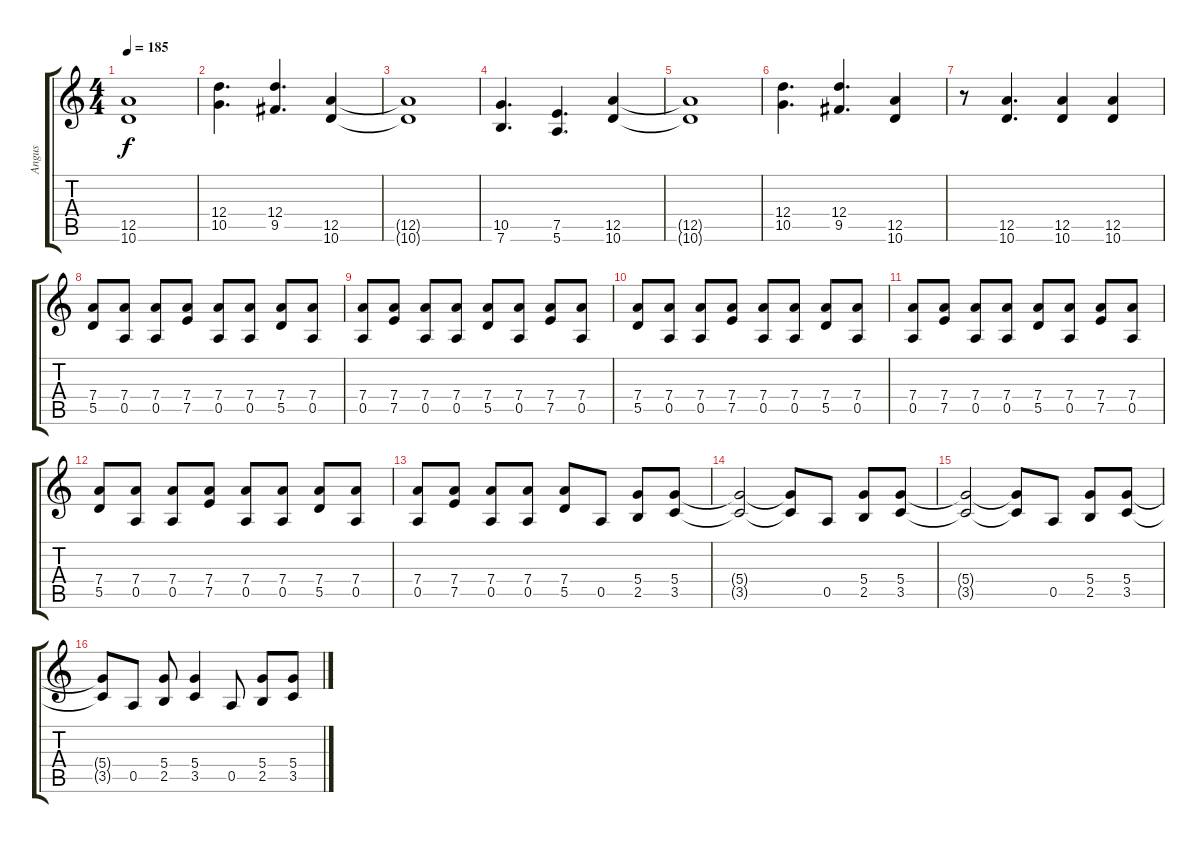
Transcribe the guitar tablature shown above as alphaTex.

\track ("Angus" "Angus") {instrument distortionguitar}
\staff {score tabs}
\tuning (E4 B3 G3 D3 A2 E2) {hide}
\ts (4 4)
\tempo 185
\clef g2
\ks c
(12.5{t} 10.6{t}).1{dy f} |
(12.4 10.5).4{d} (12.4 9.5).4{d} (12.5 10.6).4 |
(12.5{t} 10.6{t}).1 |
(10.5 7.6).4{d} (7.5 5.6).4{d} (12.5 10.6).4 |
(12.5{t} 10.6{t}).1 |
(12.4 10.5).4{d} (12.4 9.5).4{d} (12.5 10.6).4 |
r.8 (12.5 10.6).4{d} (12.5 10.6).4 (12.5 10.6).4 |
(7.4 5.5).8 (7.4 0.5).8 (7.4 0.5).8 (7.4 7.5).8 (7.4 0.5).8 (7.4 0.5).8 (7.4 5.5).8 (7.4 0.5).8 |
(7.4 0.5).8 (7.4 7.5).8 (7.4 0.5).8 (7.4 0.5).8 (7.4 5.5).8 (7.4 0.5).8 (7.4 7.5).8 (7.4 0.5).8 |
(7.4 5.5).8 (7.4 0.5).8 (7.4 0.5).8 (7.4 7.5).8 (7.4 0.5).8 (7.4 0.5).8 (7.4 5.5).8 (7.4 0.5).8 |
(7.4 0.5).8 (7.4 7.5).8 (7.4 0.5).8 (7.4 0.5).8 (7.4 5.5).8 (7.4 0.5).8 (7.4 7.5).8 (7.4 0.5).8 |
(7.4 5.5).8 (7.4 0.5).8 (7.4 0.5).8 (7.4 7.5).8 (7.4 0.5).8 (7.4 0.5).8 (7.4 5.5).8 (7.4 0.5).8 |
(7.4 0.5).8 (7.4 7.5).8 (7.4 0.5).8 (7.4 0.5).8 (7.4 5.5).8 0.5.8 (5.4 2.5).8 (5.4 3.5).8 |
(5.4{t} 3.5{t}).2 (5.4{t} 3.5{t}).8 0.5.8 (5.4 2.5).8 (5.4 3.5).8 |
(5.4{t} 3.5{t}).2 (5.4{t} 3.5{t}).8 0.5.8 (5.4 2.5).8 (5.4 3.5).8 |
(5.4{t} 3.5{t}).8 0.5.8 (5.4 2.5).8 (5.4 3.5).4 0.5.8 (5.4 2.5).8 (5.4 3.5).8
